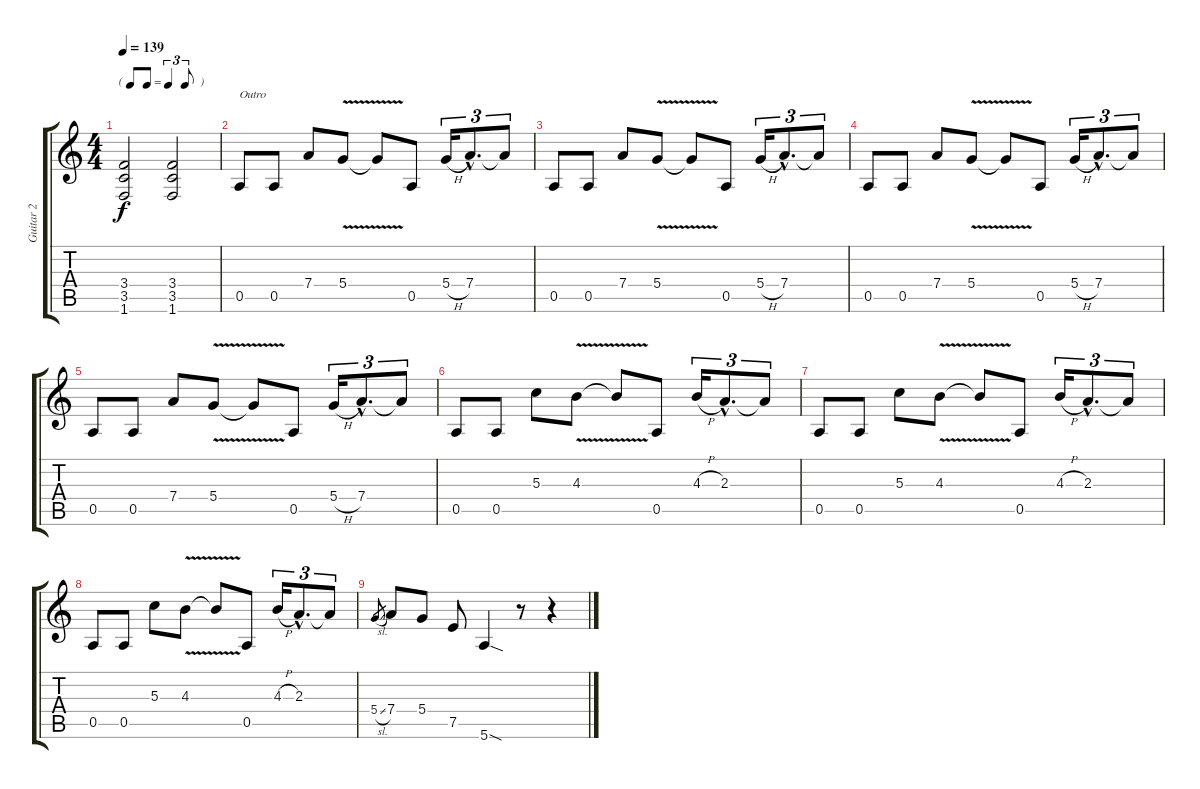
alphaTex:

\track ("Guitar 2" "Guitar 2") {instrument overdrivenguitar}
\staff {score tabs}
\tuning (E4 B3 G3 D3 A2 E2) {hide}
\ts (4 4)
\tf triplet8th
\tempo 139
\clef g2
\ks c
(3.4{t} 3.5{t} 1.6{t}).2{dy f} (3.4 3.5 1.6).2 |
0.5.8{txt "Outro"} 0.5.8 7.4.8 5.4{v}.8 5.4{t}.8 0.5.8 5.4{h}.16{tu (3 2)} 7.4{hac}.8{d tu (3 2)} 7.4{t}.8{tu (3 2)} |
0.5.8 0.5.8 7.4.8 5.4{v}.8 5.4{t}.8 0.5.8 5.4{h}.16{tu (3 2)} 7.4{hac}.8{d tu (3 2)} 7.4{t}.8{tu (3 2)} |
0.5.8 0.5.8 7.4.8 5.4{v}.8 5.4{t}.8 0.5.8 5.4{h}.16{tu (3 2)} 7.4{hac}.8{d tu (3 2)} 7.4{t}.8{tu (3 2)} |
0.5.8 0.5.8 7.4.8 5.4{v}.8 5.4{t}.8 0.5.8 5.4{h}.16{tu (3 2)} 7.4{hac}.8{d tu (3 2)} 7.4{t}.8{tu (3 2)} |
0.5.8 0.5.8 5.3.8 4.3{v}.8 4.3{t}.8 0.5.8 4.3{h}.16{tu (3 2)} 2.3{hac}.8{d tu (3 2)} 2.3{t}.8{tu (3 2)} |
0.5.8 0.5.8 5.3.8 4.3{v}.8 4.3{t}.8 0.5.8 4.3{h}.16{tu (3 2)} 2.3{hac}.8{d tu (3 2)} 2.3{t}.8{tu (3 2)} |
0.5.8 0.5.8 5.3.8 4.3{v}.8 4.3{t}.8 0.5.8 4.3{h}.16{tu (3 2)} 2.3{hac}.8{d tu (3 2)} 2.3{t}.8{tu (3 2)} |
5.4{sl}.8{gr} 7.4.8 5.4.8 7.5.8 5.6{sod}.4 r.8 r.4
